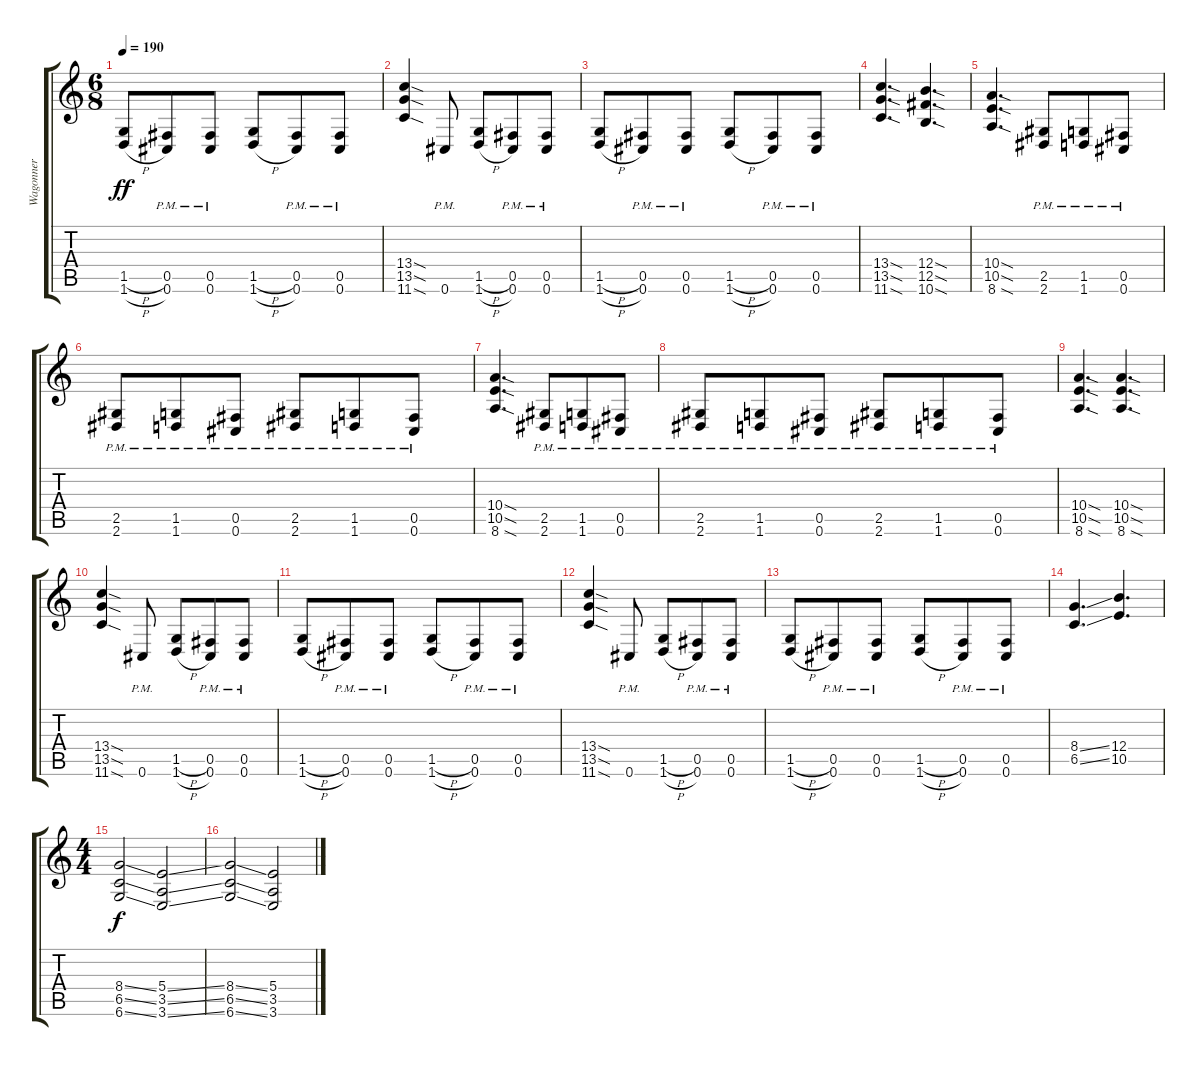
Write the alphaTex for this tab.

\track ("Wagonner" "Wagonner") {instrument distortionguitar}
\staff {score tabs}
\tuning (Db4 Ab3 E3 B2 Gb2 Db2) {hide}
\ts (6 8)
\tempo 190
\clef g2
\ks c
(1.5{h} 1.6{h}).8{dy ff} (0.5{pm} 0.6{pm}).8 (0.5{pm} 0.6{pm}).8 (1.5{h} 1.6{h}).8 (0.5{pm} 0.6{pm}).8 (0.5{pm} 0.6{pm}).8 |
(13.4{sod} 13.5{sod} 11.6{sod}).4 0.6{pm}.8 (1.5{h} 1.6{h}).8 (0.5{pm} 0.6{pm}).8 (0.5{pm} 0.6{pm}).8 |
(1.5{h} 1.6{h}).8 (0.5{pm} 0.6{pm}).8 (0.5{pm} 0.6{pm}).8 (1.5{h} 1.6{h}).8 (0.5{pm} 0.6{pm}).8 (0.5{pm} 0.6{pm}).8 |
(13.4{sod} 13.5{sod} 11.6{sod}).4{d} (12.4{sod} 12.5{sod} 10.6{sod}).4{d} |
(10.4{sod} 10.5{sod} 8.6{sod}).4{d} (2.5{pm} 2.6{pm}).8 (1.5{pm} 1.6{pm}).8 (0.5{pm} 0.6{pm}).8 |
(2.5{pm} 2.6{pm}).8 (1.5{pm} 1.6{pm}).8 (0.5{pm} 0.6{pm}).8 (2.5{pm} 2.6{pm}).8 (1.5{pm} 1.6{pm}).8 (0.5{pm} 0.6{pm}).8 |
(10.4{sod} 10.5{sod} 8.6{sod}).4{d} (2.5{pm} 2.6{pm}).8 (1.5{pm} 1.6{pm}).8 (0.5{pm} 0.6{pm}).8 |
(2.5{pm} 2.6{pm}).8 (1.5{pm} 1.6{pm}).8 (0.5{pm} 0.6{pm}).8 (2.5{pm} 2.6{pm}).8 (1.5{pm} 1.6{pm}).8 (0.5{pm} 0.6{pm}).8 |
(10.4{sod} 10.5{sod} 8.6{sod}).4{d} (10.4{sod} 10.5{sod} 8.6{sod}).4{d} |
(13.4{sod} 13.5{sod} 11.6{sod}).4 0.6{pm}.8 (1.5{h} 1.6{h}).8 (0.5{pm} 0.6{pm}).8 (0.5{pm} 0.6{pm}).8 |
(1.5{h} 1.6{h}).8 (0.5{pm} 0.6{pm}).8 (0.5{pm} 0.6{pm}).8 (1.5{h} 1.6{h}).8 (0.5{pm} 0.6{pm}).8 (0.5{pm} 0.6{pm}).8 |
(13.4{sod} 13.5{sod} 11.6{sod}).4 0.6{pm}.8 (1.5{h} 1.6{h}).8 (0.5{pm} 0.6{pm}).8 (0.5{pm} 0.6{pm}).8 |
(1.5{h} 1.6{h}).8 (0.5{pm} 0.6{pm}).8 (0.5{pm} 0.6{pm}).8 (1.5{h} 1.6{h}).8 (0.5{pm} 0.6{pm}).8 (0.5{pm} 0.6{pm}).8 |
(8.4{ss} 6.5{ss}).4{d} (12.4 10.5).4{d} |
\ts (4 4)
(8.4{ss} 6.5{ss} 6.6{ss}).2{dy f} (5.4{ss} 3.5{ss} 3.6{ss}).2 |
(8.4{ss} 6.5{ss} 6.6{ss}).2 (5.4{ss} 3.5{ss} 3.6{ss}).2
